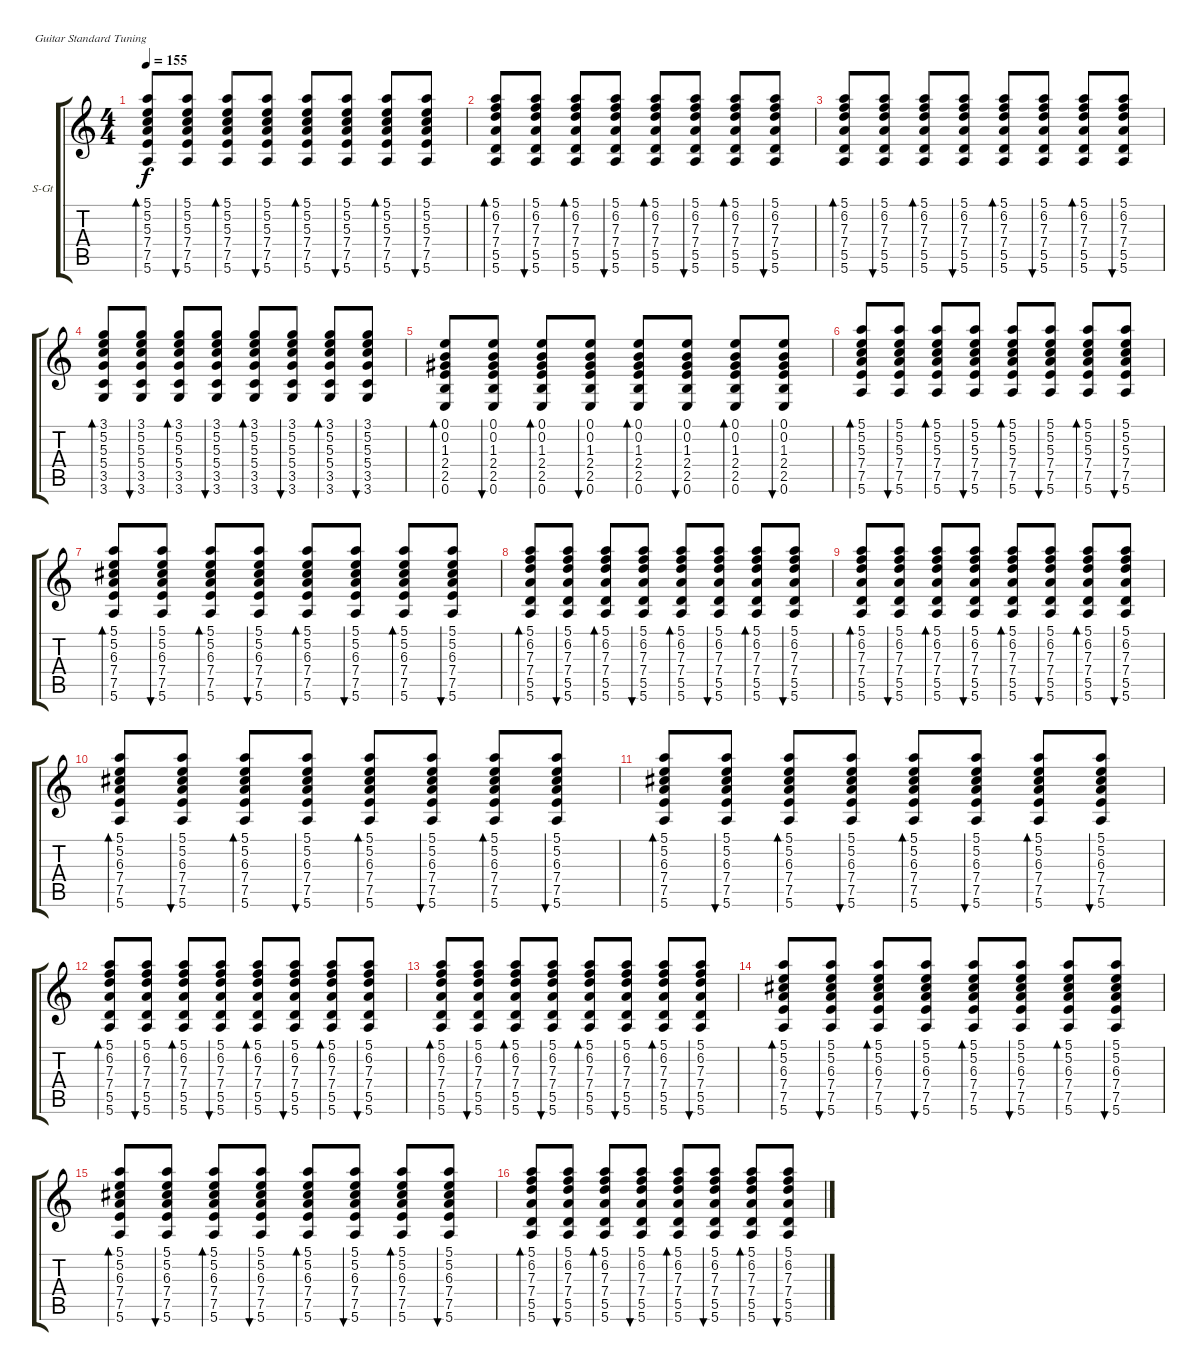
\bracketExtendMode groupsimilarinstruments
\firstSystemTrackNameOrientation horizontal
\otherSystemsTrackNameOrientation horizontal
\track ("В. Бутусов (Ритм)" "S-Gt") {instrument acousticguitarsteel}
\staff {score tabs}
\tuning (E4 B3 G3 D3 A2 E2)
\ts (4 4)
\tempo 155
\clef g2
\ks c
(5.6 7.5 7.4 5.3 5.2 5.1).8{bd 46 dy f} (5.6 7.5 7.4 5.3 5.2 5.1).8{bu 45} (5.6 7.5 7.4 5.3 5.2 5.1).8{bd 46} (5.6 7.5 7.4 5.3 5.2 5.1).8{bu 45} (5.6 7.5 7.4 5.3 5.2 5.1).8{bd 46} (5.6 7.5 7.4 5.3 5.2 5.1).8{bu 45} (5.6 7.5 7.4 5.3 5.2 5.1).8{bd 46} (5.6 7.5 7.4 5.3 5.2 5.1).8{bu 45} |
(5.6 5.5 7.4 7.3 6.2 5.1).8{bd 46} (5.6 5.5 7.4 7.3 6.2 5.1).8{bu 48} (5.6 5.5 7.4 7.3 6.2 5.1).8{bd 46} (5.6 5.5 7.4 7.3 6.2 5.1).8{bu 48} (5.6 5.5 7.4 7.3 6.2 5.1).8{bd 46} (5.6 5.5 7.4 7.3 6.2 5.1).8{bu 48} (5.6 5.5 7.4 7.3 6.2 5.1).8{bd 46} (5.6 5.5 7.4 7.3 6.2 5.1).8{bu 48} |
(5.6 5.5 7.4 7.3 6.2 5.1).8{bd 46} (5.6 5.5 7.4 7.3 6.2 5.1).8{bu 48} (5.6 5.5 7.4 7.3 6.2 5.1).8{bd 46} (5.6 5.5 7.4 7.3 6.2 5.1).8{bu 48} (5.6 5.5 7.4 7.3 6.2 5.1).8{bd 46} (5.6 5.5 7.4 7.3 6.2 5.1).8{bu 48} (5.6 5.5 7.4 7.3 6.2 5.1).8{bd 46} (5.6 5.5 7.4 7.3 6.2 5.1).8{bu 48} |
(3.6 3.5 5.4 5.3 5.2 3.1).8{bd 46} (3.6 3.5 5.4 5.3 5.2 3.1).8{bu 48} (3.6 3.5 5.4 5.3 5.2 3.1).8{bd 46} (3.6 3.5 5.4 5.3 5.2 3.1).8{bu 48} (3.6 3.5 5.4 5.3 5.2 3.1).8{bd 46} (3.6 3.5 5.4 5.3 5.2 3.1).8{bu 48} (3.6 3.5 5.4 5.3 5.2 3.1).8{bd 46} (3.6 3.5 5.4 5.3 5.2 3.1).8{bu 48} |
(0.6 2.5 2.4 1.3 0.2 0.1).8{bd 46} (0.6 2.5 2.4 1.3 0.2 0.1).8{bu 48} (0.6 2.5 2.4 1.3 0.2 0.1).8{bd 46} (0.6 2.5 2.4 1.3 0.2 0.1).8{bu 48} (0.6 2.5 2.4 1.3 0.2 0.1).8{bd 46} (0.6 2.5 2.4 1.3 0.2 0.1).8{bu 48} (0.6 2.5 2.4 1.3 0.2 0.1).8{bd 46} (0.6 2.5 2.4 1.3 0.2 0.1).8{bu 48} |
(5.6 7.5 7.4 5.3 5.2 5.1).8{bd 46} (5.6 7.5 7.4 5.3 5.2 5.1).8{bu 45} (5.6 7.5 7.4 5.3 5.2 5.1).8{bd 46} (5.6 7.5 7.4 5.3 5.2 5.1).8{bu 45} (5.6 7.5 7.4 5.3 5.2 5.1).8{bd 46} (5.6 7.5 7.4 5.3 5.2 5.1).8{bu 45} (5.6 7.5 7.4 5.3 5.2 5.1).8{bd 46} (5.6 7.5 7.4 5.3 5.2 5.1).8{bu 45} |
(5.6 7.5 7.4 6.3 5.2 5.1).8{bd 46} (5.6 7.5 7.4 6.3 5.2 5.1).8{bu 45} (5.6 7.5 7.4 6.3 5.2 5.1).8{bd 46} (5.6 7.5 7.4 6.3 5.2 5.1).8{bu 45} (5.6 7.5 7.4 6.3 5.2 5.1).8{bd 46} (5.6 7.5 7.4 6.3 5.2 5.1).8{bu 45} (5.6 7.5 7.4 6.3 5.2 5.1).8{bd 46} (5.6 7.5 7.4 6.3 5.2 5.1).8{bu 45} |
(5.6 5.5 7.4 7.3 6.2 5.1).8{bd 46} (5.6 5.5 7.4 7.3 6.2 5.1).8{bu 48} (5.6 5.5 7.4 7.3 6.2 5.1).8{bd 46} (5.6 5.5 7.4 7.3 6.2 5.1).8{bu 48} (5.6 5.5 7.4 7.3 6.2 5.1).8{bd 46} (5.6 5.5 7.4 7.3 6.2 5.1).8{bu 48} (5.6 5.5 7.4 7.3 6.2 5.1).8{bd 46} (5.6 5.5 7.4 7.3 6.2 5.1).8{bu 48} |
(5.6 5.5 7.4 7.3 6.2 5.1).8{bd 46} (5.6 5.5 7.4 7.3 6.2 5.1).8{bu 48} (5.6 5.5 7.4 7.3 6.2 5.1).8{bd 46} (5.6 5.5 7.4 7.3 6.2 5.1).8{bu 48} (5.6 5.5 7.4 7.3 6.2 5.1).8{bd 46} (5.6 5.5 7.4 7.3 6.2 5.1).8{bu 48} (5.6 5.5 7.4 7.3 6.2 5.1).8{bd 46} (5.6 5.5 7.4 7.3 6.2 5.1).8{bu 48} |
(5.6 7.5 7.4 6.3 5.2 5.1).8{bd 46} (5.6 7.5 7.4 6.3 5.2 5.1).8{bu 45} (5.6 7.5 7.4 6.3 5.2 5.1).8{bd 46} (5.6 7.5 7.4 6.3 5.2 5.1).8{bu 45} (5.6 7.5 7.4 6.3 5.2 5.1).8{bd 46} (5.6 7.5 7.4 6.3 5.2 5.1).8{bu 45} (5.6 7.5 7.4 6.3 5.2 5.1).8{bd 46} (5.6 7.5 7.4 6.3 5.2 5.1).8{bu 45} |
(5.6 7.5 7.4 6.3 5.2 5.1).8{bd 46} (5.6 7.5 7.4 6.3 5.2 5.1).8{bu 45} (5.6 7.5 7.4 6.3 5.2 5.1).8{bd 46} (5.6 7.5 7.4 6.3 5.2 5.1).8{bu 45} (5.6 7.5 7.4 6.3 5.2 5.1).8{bd 46} (5.6 7.5 7.4 6.3 5.2 5.1).8{bu 45} (5.6 7.5 7.4 6.3 5.2 5.1).8{bd 46} (5.6 7.5 7.4 6.3 5.2 5.1).8{bu 45} |
(5.6 5.5 7.4 7.3 6.2 5.1).8{bd 46} (5.6 5.5 7.4 7.3 6.2 5.1).8{bu 48} (5.6 5.5 7.4 7.3 6.2 5.1).8{bd 46} (5.6 5.5 7.4 7.3 6.2 5.1).8{bu 48} (5.6 5.5 7.4 7.3 6.2 5.1).8{bd 46} (5.6 5.5 7.4 7.3 6.2 5.1).8{bu 48} (5.6 5.5 7.4 7.3 6.2 5.1).8{bd 46} (5.6 5.5 7.4 7.3 6.2 5.1).8{bu 48} |
(5.6 5.5 7.4 7.3 6.2 5.1).8{bd 46} (5.6 5.5 7.4 7.3 6.2 5.1).8{bu 48} (5.6 5.5 7.4 7.3 6.2 5.1).8{bd 46} (5.6 5.5 7.4 7.3 6.2 5.1).8{bu 48} (5.6 5.5 7.4 7.3 6.2 5.1).8{bd 46} (5.6 5.5 7.4 7.3 6.2 5.1).8{bu 48} (5.6 5.5 7.4 7.3 6.2 5.1).8{bd 46} (5.6 5.5 7.4 7.3 6.2 5.1).8{bu 48} |
(5.6 7.5 7.4 6.3 5.2 5.1).8{bd 46} (5.6 7.5 7.4 6.3 5.2 5.1).8{bu 45} (5.6 7.5 7.4 6.3 5.2 5.1).8{bd 46} (5.6 7.5 7.4 6.3 5.2 5.1).8{bu 45} (5.6 7.5 7.4 6.3 5.2 5.1).8{bd 46} (5.6 7.5 7.4 6.3 5.2 5.1).8{bu 45} (5.6 7.5 7.4 6.3 5.2 5.1).8{bd 46} (5.6 7.5 7.4 6.3 5.2 5.1).8{bu 45} |
(5.6 7.5 7.4 6.3 5.2 5.1).8{bd 46} (5.6 7.5 7.4 6.3 5.2 5.1).8{bu 45} (5.6 7.5 7.4 6.3 5.2 5.1).8{bd 46} (5.6 7.5 7.4 6.3 5.2 5.1).8{bu 45} (5.6 7.5 7.4 6.3 5.2 5.1).8{bd 46} (5.6 7.5 7.4 6.3 5.2 5.1).8{bu 45} (5.6 7.5 7.4 6.3 5.2 5.1).8{bd 46} (5.6 7.5 7.4 6.3 5.2 5.1).8{bu 45} |
(5.6 5.5 7.4 7.3 6.2 5.1).8{bd 46} (5.6 5.5 7.4 7.3 6.2 5.1).8{bu 48} (5.6 5.5 7.4 7.3 6.2 5.1).8{bd 46} (5.6 5.5 7.4 7.3 6.2 5.1).8{bu 48} (5.6 5.5 7.4 7.3 6.2 5.1).8{bd 46} (5.6 5.5 7.4 7.3 6.2 5.1).8{bu 48} (5.6 5.5 7.4 7.3 6.2 5.1).8{bd 46} (5.6 5.5 7.4 7.3 6.2 5.1).8{bu 48}
